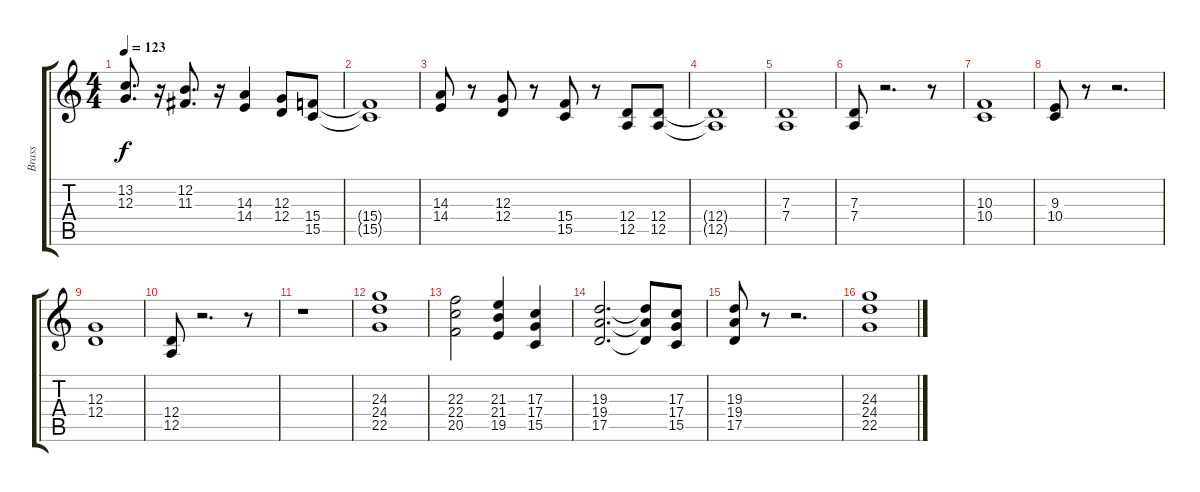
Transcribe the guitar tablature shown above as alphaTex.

\track ("Brass" "Brass") {instrument brasssection}
\staff {score tabs}
\tuning (E4 B3 G3 D3 A2 E2) {hide}
\ts (4 4)
\tempo 123
\clef g2
\ks c
(13.2 12.3).8{d dy f} r.16 (12.2 11.3).8{d} r.16 (14.3 14.4).4 (12.3 12.4).8 (15.4 15.5).8 |
(15.4{t} 15.5{t}).1 |
(14.3 14.4).8 r.8 (12.3 12.4).8 r.8 (15.4 15.5).8 r.8 (12.4 12.5).8 (12.4 12.5).8 |
(12.4{t} 12.5{t}).1 |
(7.3 7.4).1 |
(7.3 7.4).8 r.2{d} r.8 |
(10.3 10.4).1 |
(9.3 10.4).8 r.8 r.2{d} |
(12.3 12.4).1 |
(12.4 12.5).8 r.2{d} r.8 |
r.1 |
(24.3 24.4 22.5).1 |
(22.3 22.4 20.5).2 (21.3 21.4 19.5).4 (17.3 17.4 15.5).4 |
(19.3 19.4 17.5).2{d} (19.3{t} 19.4{t} 17.5{t}).8 (17.3 17.4 15.5).8 |
(19.3 19.4 17.5).8 r.8 r.2{d} |
(24.3 24.4 22.5).1
